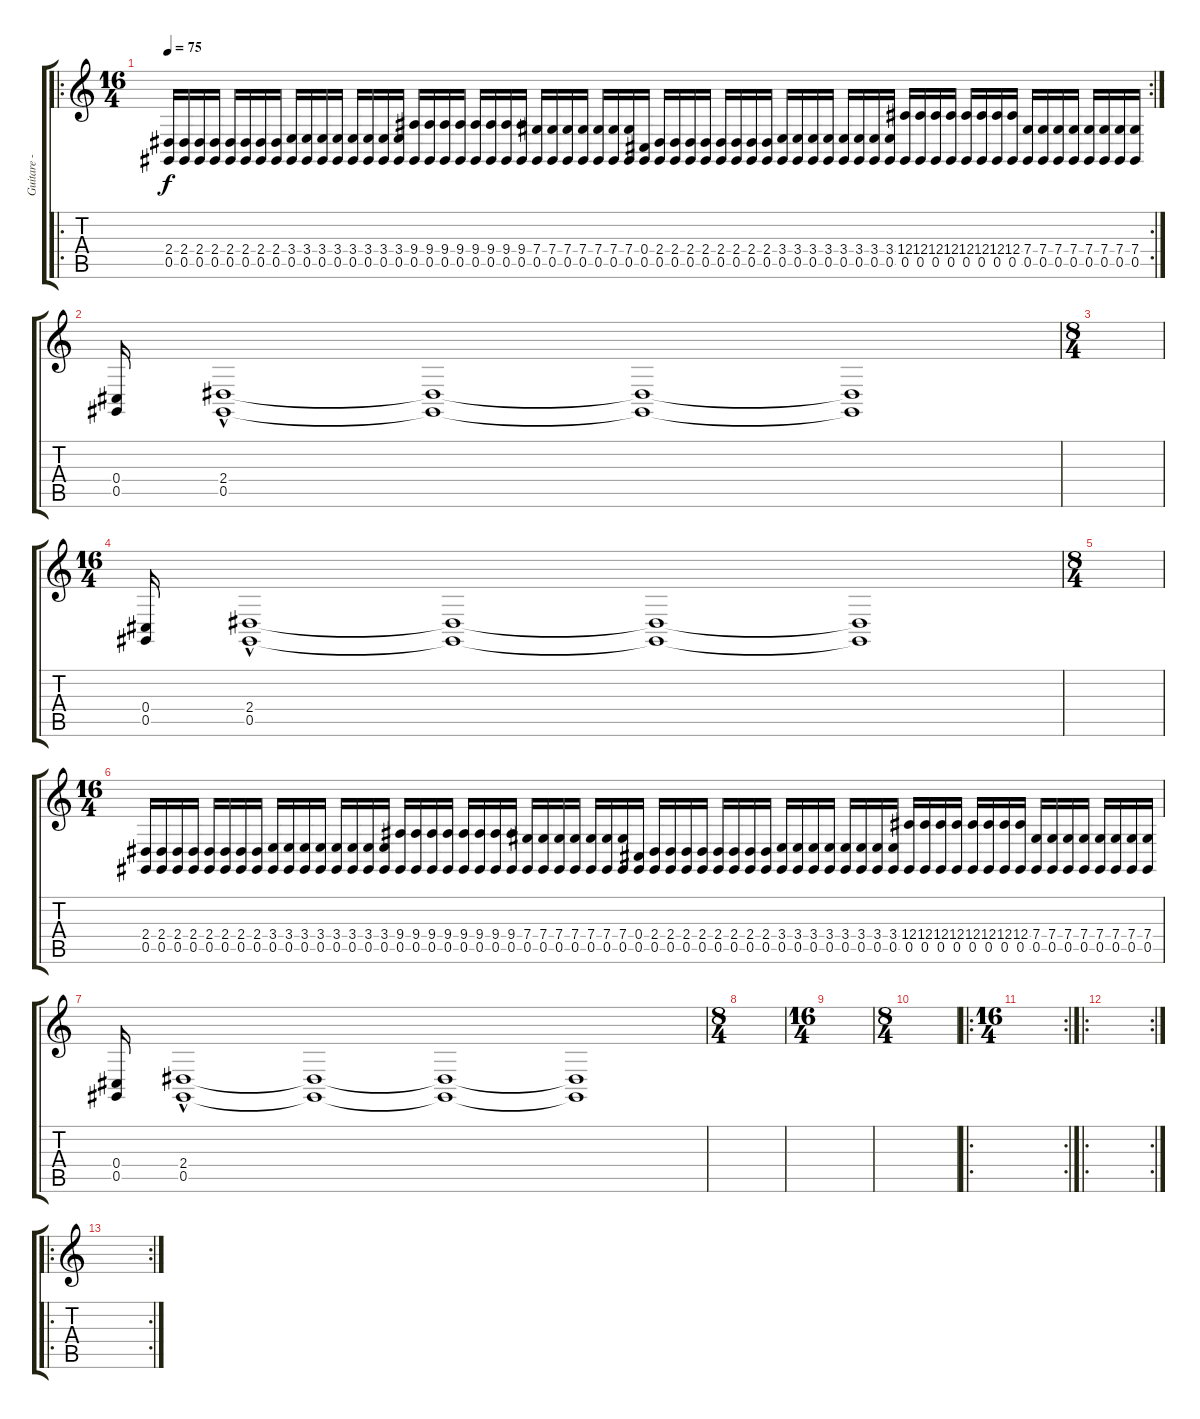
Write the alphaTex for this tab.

\track ("Guitare - 2" "Guitare - ") {instrument choiraahs}
\staff {score tabs}
\tuning (Eb4 Bb3 Gb3 Db3 Ab2 Db2) {hide}
\ro
\rc 2
\ts (16 4)
\tempo 75
\clef g2
\ks c
(2.4 0.5).16{dy f instrument choiraahs} (2.4 0.5).16 (2.4 0.5).16 (2.4 0.5).16 (2.4 0.5).16 (2.4 0.5).16 (2.4 0.5).16 (2.4 0.5).16 (3.4 0.5).16 (3.4 0.5).16 (3.4 0.5).16 (3.4 0.5).16 (3.4 0.5).16 (3.4 0.5).16 (3.4 0.5).16 (3.4 0.5).16 (9.4 0.5).16 (9.4 0.5).16 (9.4 0.5).16 (9.4 0.5).16 (9.4 0.5).16 (9.4 0.5).16 (9.4 0.5).16 (9.4 0.5).16 (7.4 0.5).16 (7.4 0.5).16 (7.4 0.5).16 (7.4 0.5).16 (7.4 0.5).16 (7.4 0.5).16 (7.4 0.5).16 (0.4 0.5).16 (2.4 0.5).16 (2.4 0.5).16 (2.4 0.5).16 (2.4 0.5).16 (2.4 0.5).16 (2.4 0.5).16 (2.4 0.5).16 (2.4 0.5).16 (3.4 0.5).16 (3.4 0.5).16 (3.4 0.5).16 (3.4 0.5).16 (3.4 0.5).16 (3.4 0.5).16 (3.4 0.5).16 (3.4 0.5).16 (12.4 0.5).16 (12.4 0.5).16 (12.4 0.5).16 (12.4 0.5).16 (12.4 0.5).16 (12.4 0.5).16 (12.4 0.5).16 (12.4 0.5).16 (7.4 0.5).16 (7.4 0.5).16 (7.4 0.5).16 (7.4 0.5).16 (7.4 0.5).16 (7.4 0.5).16 (7.4 0.5).16 (7.4 0.5).16 |
(0.4 0.5).16 (2.4{hac} 0.5{hac}).1 (2.4{t} 0.5{t}).1 (2.4{t} 0.5{t}).1 (2.4{t} 0.5{t}).1 |
\ts (8 4)
|
\ts (16 4)
(0.4 0.5).16 (2.4{hac} 0.5{hac}).1 (2.4{t} 0.5{t}).1 (2.4{t} 0.5{t}).1 (2.4{t} 0.5{t}).1 |
\ts (8 4)
|
\ts (16 4)
(2.4 0.5).16 (2.4 0.5).16 (2.4 0.5).16 (2.4 0.5).16 (2.4 0.5).16 (2.4 0.5).16 (2.4 0.5).16 (2.4 0.5).16 (3.4 0.5).16 (3.4 0.5).16 (3.4 0.5).16 (3.4 0.5).16 (3.4 0.5).16 (3.4 0.5).16 (3.4 0.5).16 (3.4 0.5).16 (9.4 0.5).16 (9.4 0.5).16 (9.4 0.5).16 (9.4 0.5).16 (9.4 0.5).16 (9.4 0.5).16 (9.4 0.5).16 (9.4 0.5).16 (7.4 0.5).16 (7.4 0.5).16 (7.4 0.5).16 (7.4 0.5).16 (7.4 0.5).16 (7.4 0.5).16 (7.4 0.5).16 (0.4 0.5).16 (2.4 0.5).16 (2.4 0.5).16 (2.4 0.5).16 (2.4 0.5).16 (2.4 0.5).16 (2.4 0.5).16 (2.4 0.5).16 (2.4 0.5).16 (3.4 0.5).16 (3.4 0.5).16 (3.4 0.5).16 (3.4 0.5).16 (3.4 0.5).16 (3.4 0.5).16 (3.4 0.5).16 (3.4 0.5).16 (12.4 0.5).16 (12.4 0.5).16 (12.4 0.5).16 (12.4 0.5).16 (12.4 0.5).16 (12.4 0.5).16 (12.4 0.5).16 (12.4 0.5).16 (7.4 0.5).16 (7.4 0.5).16 (7.4 0.5).16 (7.4 0.5).16 (7.4 0.5).16 (7.4 0.5).16 (7.4 0.5).16 (7.4 0.5).16 |
(0.4 0.5).16 (2.4{hac} 0.5{hac}).1 (2.4{t} 0.5{t}).1 (2.4{t} 0.5{t}).1 (2.4{t} 0.5{t}).1 |
\ts (8 4)
|
\ts (16 4)
|
\ts (8 4)
|
\ro
\rc 2
\ts (16 4)
|
\ro
\rc 2
|
\ro
\rc 2
